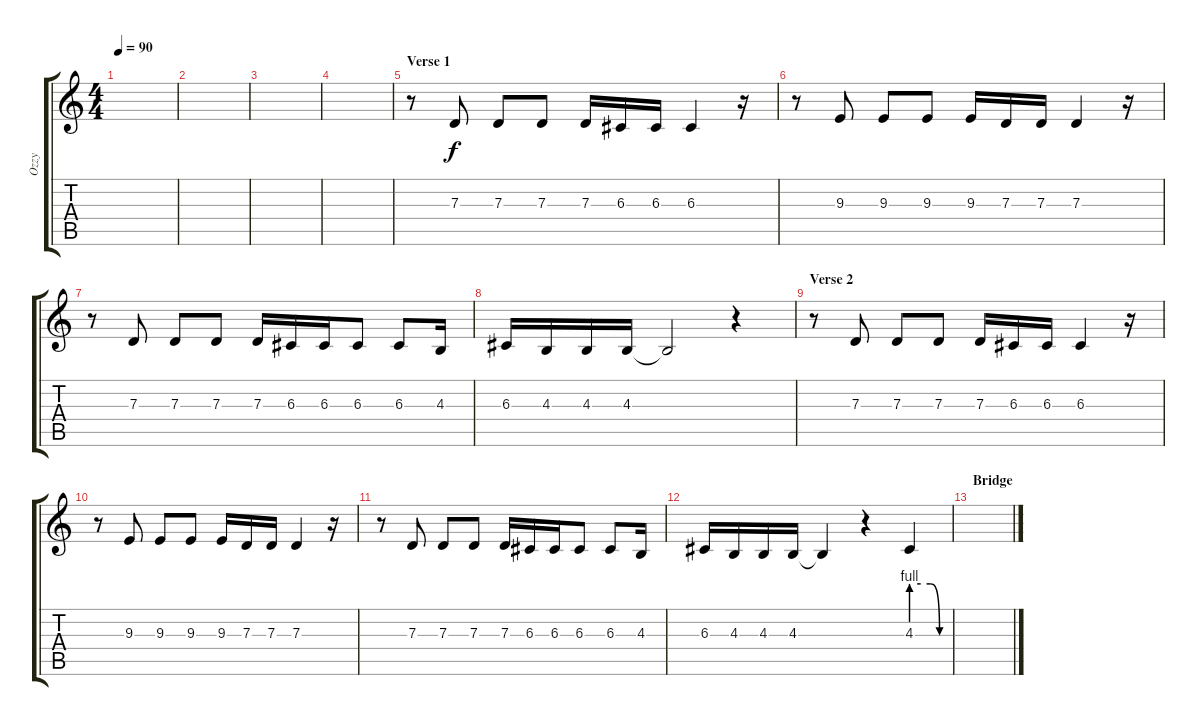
\track ("Ozzy" "Ozzy") {instrument altosax}
\staff {score tabs}
\tuning (E4 B3 G3 D3 A2 E2) {hide}
\ts (4 4)
\tempo 90
\clef g2
\ks c
|
|
|
|
\section ("" "Verse 1")
r.8 7.3.8 7.3.8 7.3.8 7.3.16 6.3.16 6.3.16 6.3.4 r.16 |
r.8 9.3.8 9.3.8 9.3.8 9.3.16 7.3.16 7.3.16 7.3.4 r.16 |
r.8 7.3.8 7.3.8 7.3.8 7.3.16 6.3.16 6.3.16 6.3.8 6.3.8 4.3.16 |
6.3.16 4.3.16 4.3.16 4.3.16 4.3{t}.2 r.4 |
\section ("" "Verse 2")
r.8 7.3.8 7.3.8 7.3.8 7.3.16 6.3.16 6.3.16 6.3.4 r.16 |
r.8 9.3.8 9.3.8 9.3.8 9.3.16 7.3.16 7.3.16 7.3.4 r.16 |
r.8 7.3.8 7.3.8 7.3.8 7.3.16 6.3.16 6.3.16 6.3.8 6.3.8 4.3.16 |
6.3.16 4.3.16 4.3.16 4.3.16 4.3{t}.4 r.4 4.3{be (custom 0 4 15 4 30 4 45 0 60 0)}.4 |
\section ("" "Bridge")
